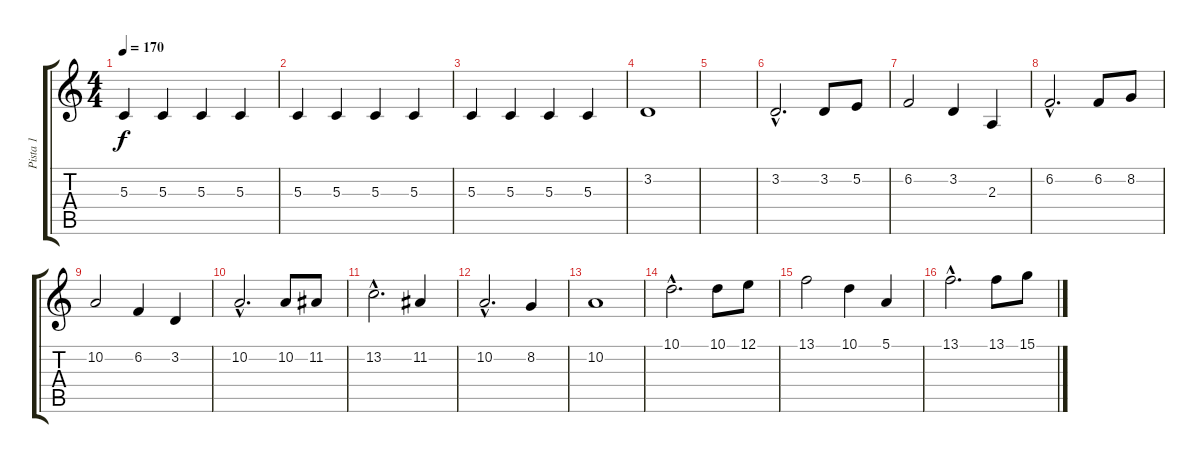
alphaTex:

\track ("Pista 1" "Pista 1") {instrument trumpet}
\staff {score tabs}
\tuning (E4 B3 G3 D3 A2 E2) {hide}
\ts (4 4)
\tempo 170
\clef g2
\ks c
5.3.4{dy f} 5.3.4 5.3.4 5.3.4 |
5.3.4 5.3.4 5.3.4 5.3.4 |
5.3.4 5.3.4 5.3.4 5.3.4 |
3.2.1 |
|
3.2{hac}.2{d volume 15} 3.2.8 5.2.8 |
6.2.2 3.2.4 2.3.4 |
6.2{hac}.2{d} 6.2.8 8.2.8 |
10.2.2 6.2.4 3.2.4 |
10.2{hac}.2{d} 10.2.8 11.2.8 |
13.2{hac}.2{d} 11.2.4 |
10.2{hac}.2{d} 8.2.4 |
10.2.1 |
10.1{hac}.2{d} 10.1.8 12.1.8 |
13.1.2 10.1.4 5.1.4 |
13.1{hac}.2{d} 13.1.8 15.1.8
